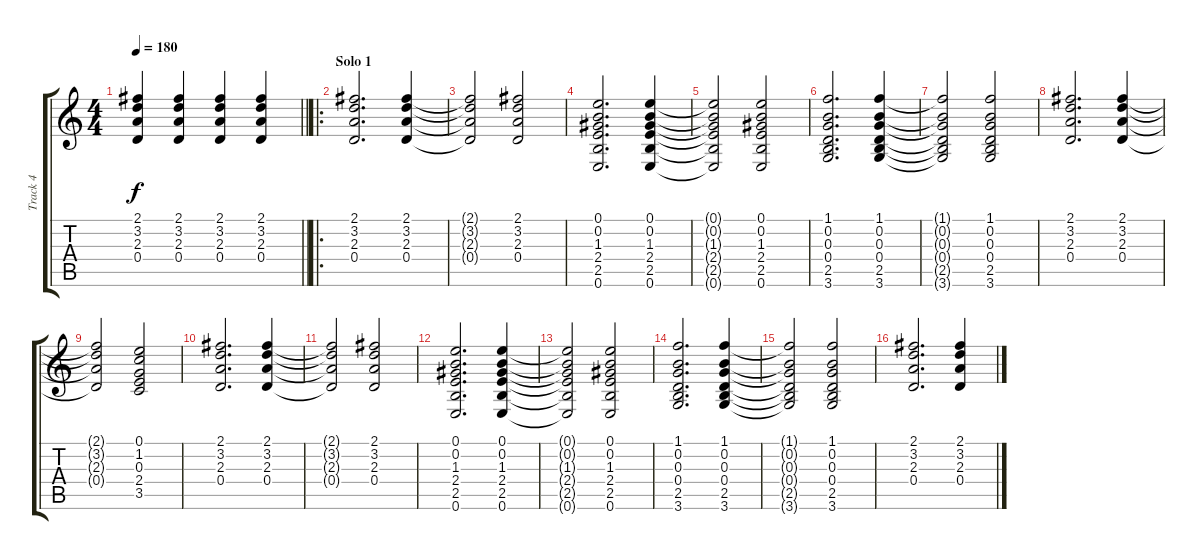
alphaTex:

\track ("Track 4" "Track 4") {instrument overdrivenguitar}
\staff {score tabs}
\tuning (E4 B3 G3 D3 A2 E2) {hide}
\ts (4 4)
\tempo 180
\clef g2
\barLineRight lightlight
\ks c
(2.1 3.2 2.3 0.4).4{dy f} (2.1 3.2 2.3 0.4).4 (2.1 3.2 2.3 0.4).4 (2.1 3.2 2.3 0.4).4 |
\ro
\section ("" "Solo 1")
(2.1 3.2 2.3 0.4).2{d} (2.1 3.2 2.3 0.4).4 |
(2.1{t} 3.2{t} 2.3{t} 0.4{t}).2 (2.1 3.2 2.3 0.4).2 |
(0.1 0.2 1.3 2.4 2.5 0.6).2{d} (0.1 0.2 1.3 2.4 2.5 0.6).4 |
(0.1{t} 0.2{t} 1.3{t} 2.4{t} 2.5{t} 0.6{t}).2 (0.1 0.2 1.3 2.4 2.5 0.6).2 |
(1.1 0.2 0.3 0.4 2.5 3.6).2{d} (1.1 0.2 0.3 0.4 2.5 3.6).4 |
(1.1{t} 0.2{t} 0.3{t} 0.4{t} 2.5{t} 3.6{t}).2 (1.1 0.2 0.3 0.4 2.5 3.6).2 |
(2.1 3.2 2.3 0.4).2{d} (2.1 3.2 2.3 0.4).4 |
(2.1{t} 3.2{t} 2.3{t} 0.4{t}).2 (0.1 1.2 0.3 2.4 3.5).2 |
(2.1 3.2 2.3 0.4).2{d} (2.1 3.2 2.3 0.4).4 |
(2.1{t} 3.2{t} 2.3{t} 0.4{t}).2 (2.1 3.2 2.3 0.4).2 |
(0.1 0.2 1.3 2.4 2.5 0.6).2{d} (0.1 0.2 1.3 2.4 2.5 0.6).4 |
(0.1{t} 0.2{t} 1.3{t} 2.4{t} 2.5{t} 0.6{t}).2 (0.1 0.2 1.3 2.4 2.5 0.6).2 |
(1.1 0.2 0.3 0.4 2.5 3.6).2{d} (1.1 0.2 0.3 0.4 2.5 3.6).4 |
(1.1{t} 0.2{t} 0.3{t} 0.4{t} 2.5{t} 3.6{t}).2 (1.1 0.2 0.3 0.4 2.5 3.6).2 |
(2.1 3.2 2.3 0.4).2{d} (2.1 3.2 2.3 0.4).4
